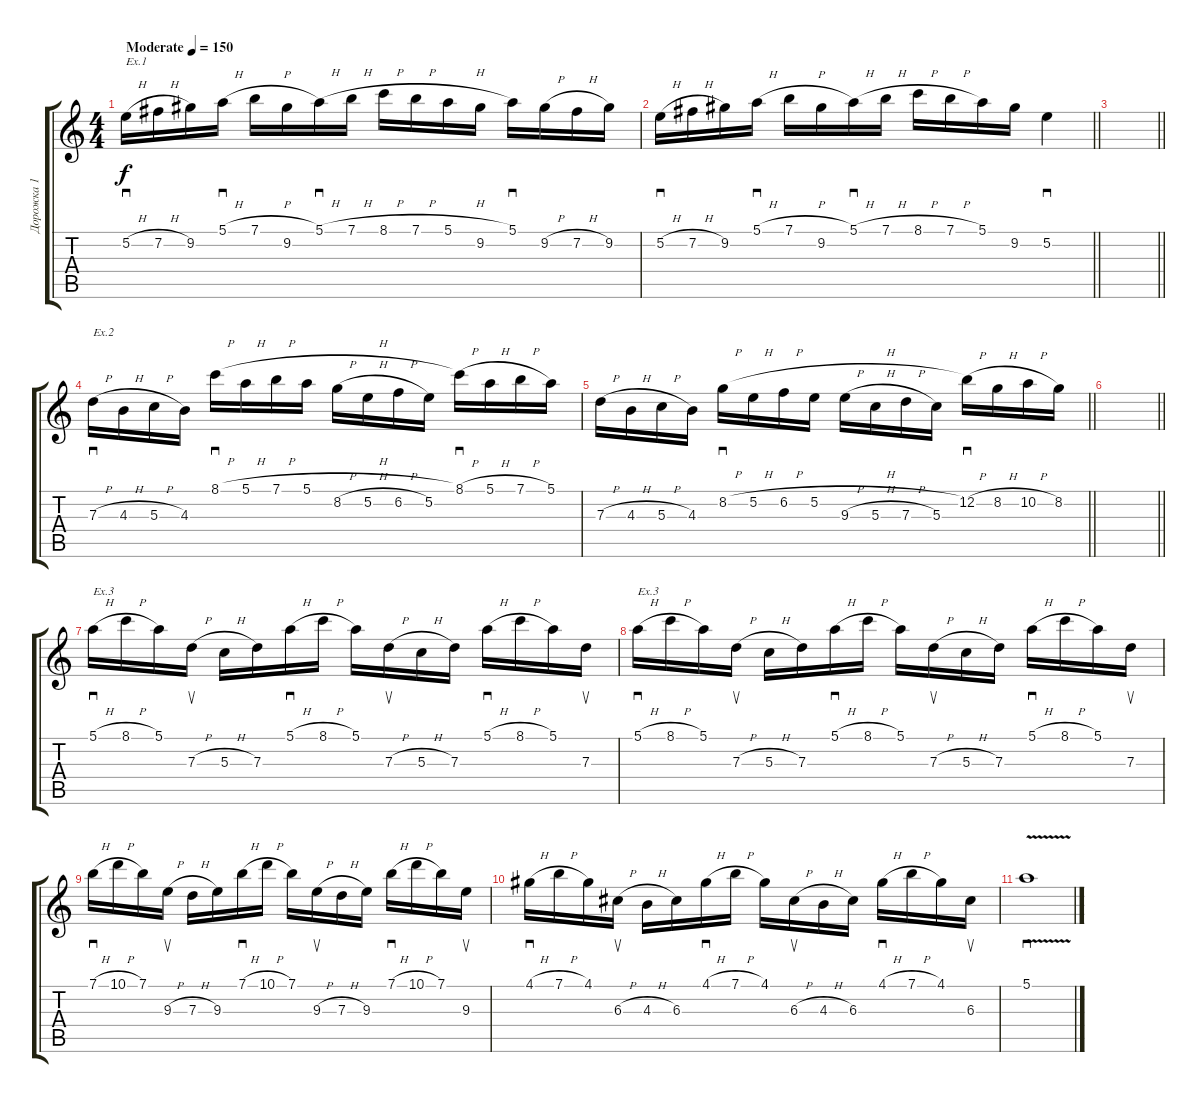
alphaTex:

\track ("Дорожка 1" "Дорожка 1") {instrument acousticguitarsteel}
\staff {score tabs}
\tuning (E4 B3 G3 D3 A2 E2) {hide}
\ts (4 4)
\tempo (150 "Moderate")
\clef g2
\ks c
5.2{h}.16{sd txt "Ex.1" dy f instrument acousticguitarsteel} 7.2{h}.16 9.2.16 5.1{h}.16{sd} 7.1{h}.16 9.2.16 5.1{h}.16{sd} 7.1{h}.16 8.1{h}.16 7.1{h}.16 5.1{h}.16 9.2.16 5.1.16{sd} 9.2{h}.16 7.2{h}.16 9.2.16 |
\barLineRight lightlight
5.2{h}.16{sd} 7.2{h}.16 9.2.16 5.1{h}.16{sd} 7.1{h}.16 9.2.16 5.1{h}.16{sd} 7.1{h}.16 8.1{h}.16 7.1{h}.16 5.1.16 9.2.16 5.2.4{sd} |
\barLineRight lightlight
|
7.3{h}.16{sd txt "Ex.2"} 4.3{h}.16 5.3{h}.16 4.3.16 8.1{h}.16{sd} 5.1{h}.16 7.1{h}.16 5.1{h}.16 8.2{h}.16 5.2{h}.16 6.2{h}.16 5.2.16 8.1{h}.16{sd} 5.1{h}.16 7.1{h}.16 5.1.16 |
\barLineRight lightlight
7.3{h}.16 4.3{h}.16 5.3{h}.16 4.3.16 8.2{h}.16{sd} 5.2{h}.16 6.2{h}.16 5.2{h}.16 9.3{h}.16 5.3{h}.16 7.3{h}.16 5.3.16 12.2{h}.16{sd} 8.2{h}.16 10.2{h}.16 8.2.16 |
\barLineRight lightlight
|
5.1{h}.16{sd txt "Ex.3"} 8.1{h}.16 5.1.16 7.3{h}.16{su} 5.3{h}.16 7.3.16 5.1{h}.16{sd} 8.1{h}.16 5.1.16 7.3{h}.16{su} 5.3{h}.16 7.3.16 5.1{h}.16{sd} 8.1{h}.16 5.1.16 7.3.16{su} |
5.1{h}.16{sd txt "Ex.3"} 8.1{h}.16 5.1.16 7.3{h}.16{su} 5.3{h}.16 7.3.16 5.1{h}.16{sd} 8.1{h}.16 5.1.16 7.3{h}.16{su} 5.3{h}.16 7.3.16 5.1{h}.16{sd} 8.1{h}.16 5.1.16 7.3.16{su} |
7.1{h}.16{sd} 10.1{h}.16 7.1.16 9.3{h}.16{su} 7.3{h}.16 9.3.16 7.1{h}.16{sd} 10.1{h}.16 7.1.16 9.3{h}.16{su} 7.3{h}.16 9.3.16 7.1{h}.16{sd} 10.1{h}.16 7.1.16 9.3.16{su} |
4.1{h}.16{sd} 7.1{h}.16 4.1.16 6.3{h}.16{su} 4.3{h}.16 6.3.16 4.1{h}.16{sd} 7.1{h}.16 4.1.16 6.3{h}.16{su} 4.3{h}.16 6.3.16 4.1{h}.16{sd} 7.1{h}.16 4.1.16 6.3.16{su} |
5.1{v}.1{sd}
